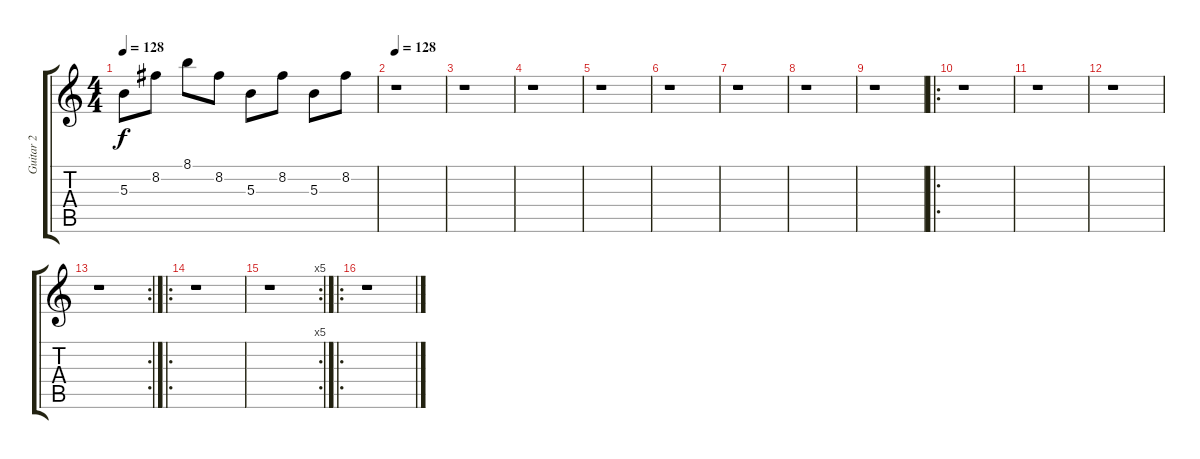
\track ("Guitar 2" "Guitar 2") {instrument electricguitarclean}
\staff {score tabs}
\tuning (Eb4 Bb3 Gb3 Db3 Ab2 Eb2) {hide}
\ts (4 4)
\tempo 128
\clef g2
\ks c
5.3.8{dy f} 8.2.8 8.1.8 8.2.8 5.3.8 8.2.8 5.3.8 8.2.8 |
\tempo 128
r.1 |
r.1 |
r.1 |
r.1 |
r.1 |
r.1 |
r.1 |
r.1 |
\ro
r.1 |
r.1 |
r.1 |
\rc 2
r.1 |
\ro
r.1 |
\rc 5
r.1 |
\ro
r.1
